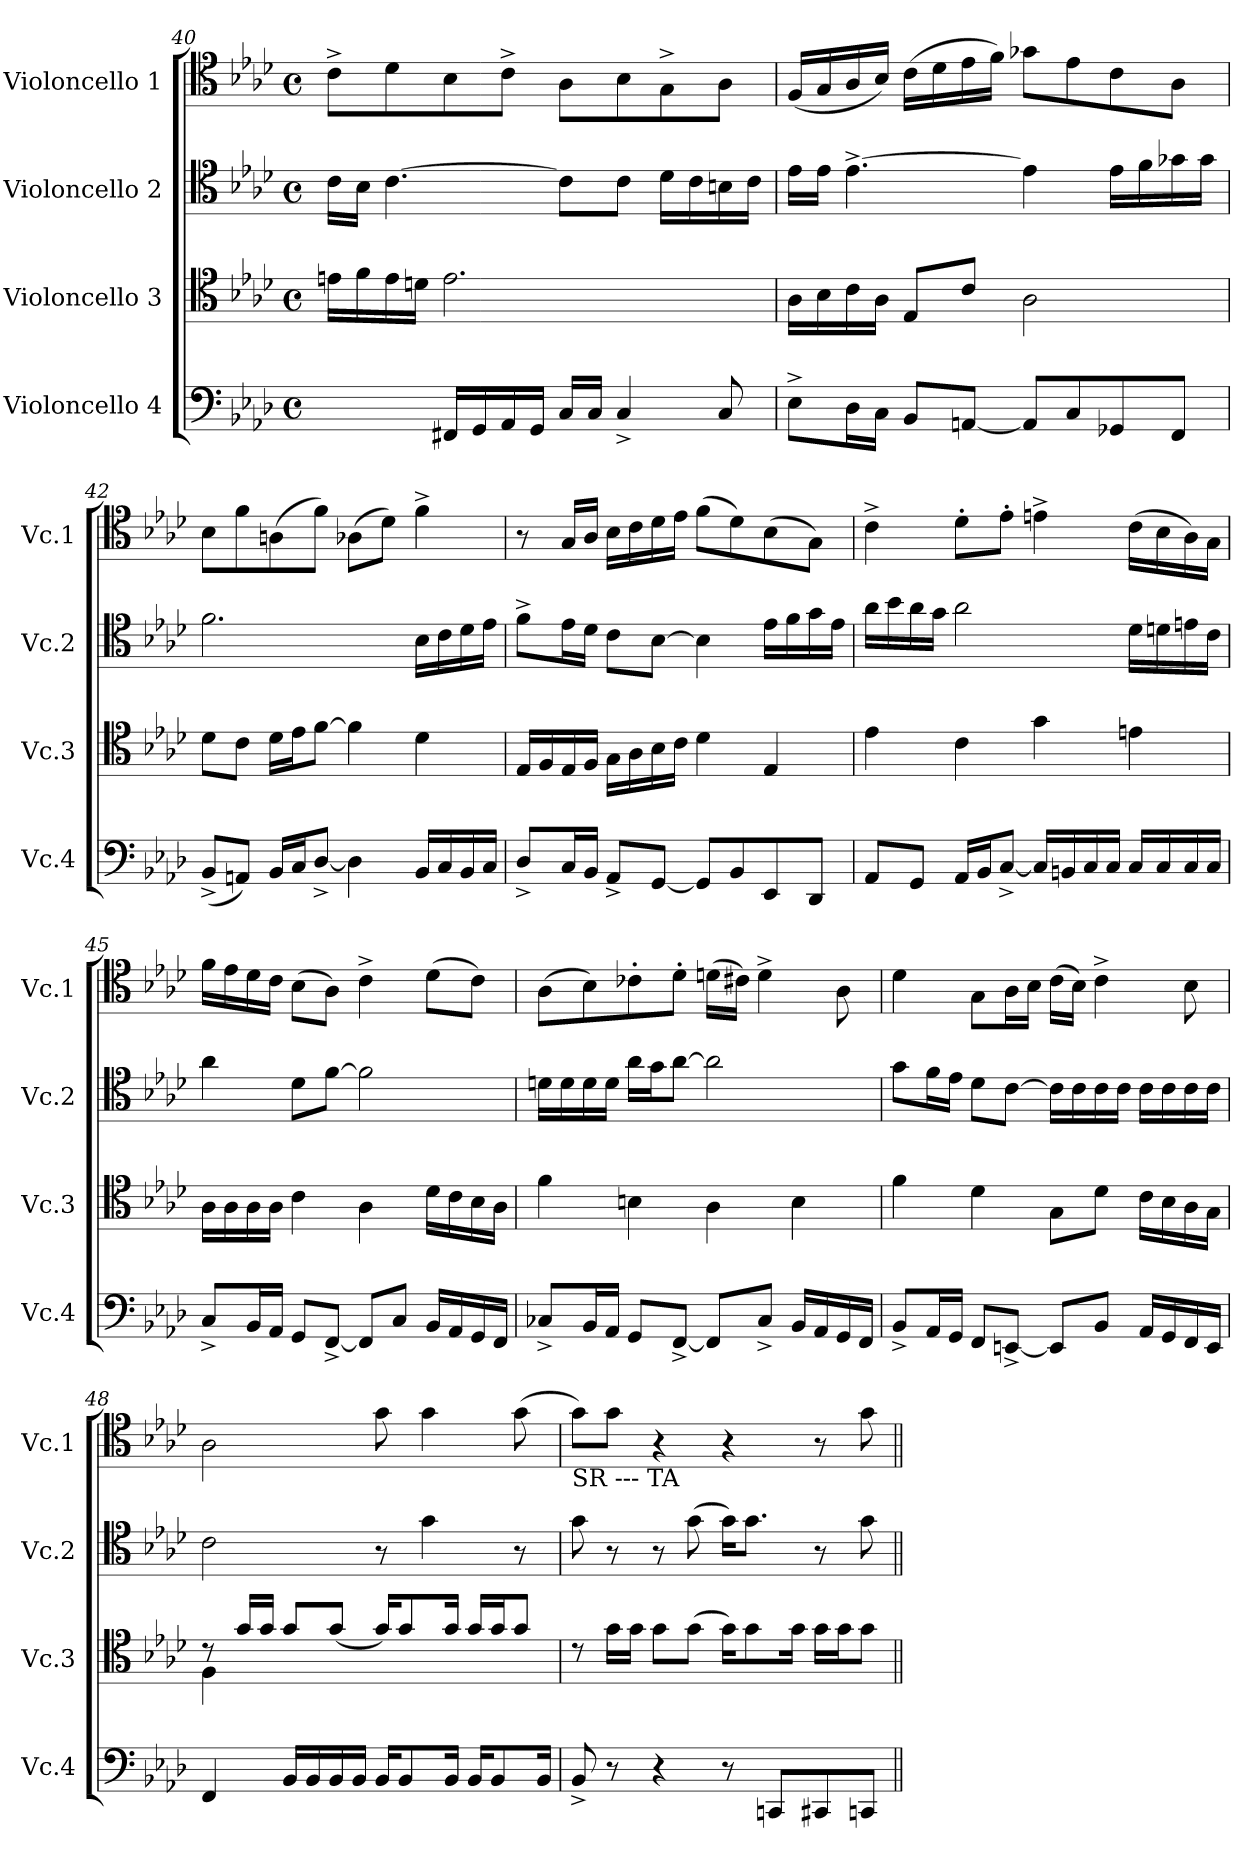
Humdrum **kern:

**kern	**kern	**kern	**kern
*part4	*part3	*part2	*part1
*staff4	*staff3	*staff2	*staff1
*I"Violoncello 4	*I"Violoncello 3	*I"Violoncello 2	*I"Violoncello 1
*I'Vc.4	*I'Vc.3	*I'Vc.2	*I'Vc.1
*clefF4	*clefC4	*clefC4	*clefC4
*k[b-e-a-d-]	*k[b-e-a-d-]	*k[b-e-a-d-]	*k[b-e-a-d-]
*M4/4	*M4/4	*M4/4	*M4/4
*met(c)	*met(c)	*met(c)	*met(c)
=40	=40	=40	=40
4GG/yy]	16en\LL	16c\LL	8c^\L
.	16f\	16B-\JJ	.
.	16e\	[4.c\	8d-\
.	16dn\JJ	.	.
16FF#X/LL	2.e\	.	8B-\
16GG/	.	.	.
16AA-/	.	.	8c^\J
16GG/JJ	.	.	.
16C/LL	.	8c\L]	8A-\L
16C/JJ	.	.	.
4C^/	.	8c\J	8B-\
.	.	16d-\LL	8G^\
.	.	16c\	.
8C/	.	16Bn\	8A-\J
.	.	16c\JJ	.
!!LO:PB:g=z
=41	=41	=41	=41
8E-^\L	16A-\LL	16e-\LL	(16F/LL
.	16B-\	16e-\JJ	16G/
16D-\L	16c\	[4.e-^\	16A-/
16C\JJ	16A-\JJ	.	16B-/JJ)
8BB-/L	8E-/L	.	(16c\LL
.	.	.	16d-\
[8AAn/J	8c/J	.	16e-\
.	.	.	16f\JJ)
8AA/L]	2A-\	4e-\]	8g-X\L
8C/	.	.	8e-\
8GG-X/	.	16e-\LL	8c\
.	.	16f\	.
8FF/J	.	16g-X\	8A-\J
.	.	16g-\JJ	.
=42	=42	=42	=42
(8BB-^/L	8d-\L	2.f\	8B-\L
8AAn/J)	8c\J	.	8f\
16BB-/LL	16d-\LL	.	(8An\
16C/J	16e-\J	.	.
[8D-^/J	[8f\J	.	8f\J)
4D-\]	4f\]	.	(8A-X\L
.	.	.	8d-\J)
16BB-/LL	4d-\	16B-\LL	4f^\
16C/	.	16c\	.
16BB-/	.	16d-\	.
16C/JJ	.	16e-\JJ	.
=43	=43	=43	=43
8D-^/L	16E-/LL	8f^\L	8r
.	16F/	.	.
16C/L	16E-/	16e-\L	16G/LL
16BB-/JJ	16F/JJ	16d-\JJ	16A-/JJ
8AA-^/L	16G\LL	8c\L	16B-\LL
.	16A-\	.	16c\
[8GG/J	16B-\	[8B-\J	16d-\
.	16c\JJ	.	16e-\JJ
8GG/L]	4d-\	4B-\]	(8f\L
8BB-/	.	.	8d-\)
8EE-/	4E-/	16e-\LL	(8B-\
.	.	16f\	.
8DD-/J	.	16g\	8G\J)
.	.	16e-\JJ	.
!!LO:LB:g=z
=44	=44	=44	=44
8AA-/L	4e-\	16a-\LL	4c^\
.	.	16b-\	.
8GG/J	.	16a-\	.
.	.	16g\JJ	.
16AA-/LL	4c\	2a-\	8d-'\L
16BB-/J	.	.	.
[8C^/J	.	.	8e-'\J
16C/LL]	4g\	.	4en^\
16BBn/	.	.	.
16C/	.	.	.
16C/JJ	.	.	.
16C/LL	4en\	16d-\LL	(16c\LL
16C/	.	16dn\	16B-\
16C/	.	16en\	16A-\)
16C/JJ	.	16c\JJ	16G\JJ
=45	=45	=45	=45
8C^/L	16A-\LL	4a-\	16f\LL
.	16A-\	.	16e-\
16BB-/L	16A-\	.	16d-\
16AA-/JJ	16A-\JJ	.	16c\JJ
8GG/L	4c\	8d-\L	(8B-\L
[8FF^/J	.	[8f\J	8A-\J)
8FF/L]	4A-\	2f\]	4c^\
8C/J	.	.	.
16BB-/LL	16d-\LL	.	(8d-\L
16AA-/	16c\	.	.
16GG/	16B-\	.	8c\J)
16FF/JJ	16A-\JJ	.	.
=46	=46	=46	=46
8C-X^/L	4f\	16dn\LL	(8A-\L
.	.	16d\	.
16BB-/L	.	16d\	8B-\)
16AA-/JJ	.	16d\JJ	.
8GG/L	4Bn\	16a-\LL	8c-X'\
.	.	16g\J	.
[8FF^/J	.	[8a-\J	8d-'\J
8FF/L]	4A-\	2a-\]	(16dn\LL
.	.	.	16c#X\JJ)
8C-^/J	.	.	4d^\
16BB-/LL	4B\	.	.
16AA-/	.	.	.
16GG/	.	.	8A-\
16FF/JJ	.	.	.
!!LO:LB:g=z
=47	=47	=47	=47
8BB-^/L	4f\	8g\L	4d-\
16AA-/L	.	16f\L	.
16GG/JJ	.	16e-\JJ	.
8FF/L	4d-\	8d-\L	8G\L
[8EEn^/J	.	[8c\J	16A-\L
.	.	.	16B-\JJ
8EE/L]	8G\L	16c\LL]	(16c\LL
.	.	16c\	16B-\JJ)
8BB-/J	8d-\J	16c\	4c^\
.	.	16c\JJ	.
16AA-/LL	16c\LL	16c\LL	.
16GG/	16B-\	16c\	.
16FF/	16A-\	16c\	8B-\
16EE/JJ	16G\JJ	16c\JJ	.
=48	=48	=48	=48
*	*^	*	*
4FF/	8rc	4F\	2c\	2A-\
.	16g/LL	.	.	.
.	16g/JJ	.	.	.
16BB-/LL	8g/L	2.ryy	.	.
16BB-/	.	.	.	.
16BB-/	(8g/J	.	.	.
16BB-/JJ	.	.	.	.
16BB-/KL	16g/KL)	.	8r	8g\
8BB-/	8g/	.	.	.
.	.	.	4g\	4g\
16BB-/Jk	16g/Jk	.	.	.
16BB-/KL	16g/LL	.	.	.
8BB-/	16g/J	.	.	.
.	8g/J	.	8r	(8g\
16BB-/Jk	.	.	.	.
*	*v	*v	*	*
=49	=49	=49	=49
!	!	!	!LO:TX:b:t=SR         ---         TA
8BB-^/	8rc	8g\	8g\L)
8r	16g\LL	8r	8g\J
.	16g\JJ	.	.
4r	8g\L	8r	4r
.	(8g\J	(8g\	.
8r	16g\KL)	16g\KL)	4r
.	8g\	8.g\J	.
8CCn/L	.	.	.
.	16g\Jk	.	.
8CC#X/	16g\LL	8r	8r
.	16g\J	.	.
8CCn/J	8g\J	8g\	8g\
=||	=||	=||	=||
*-	*-	*-	*-
